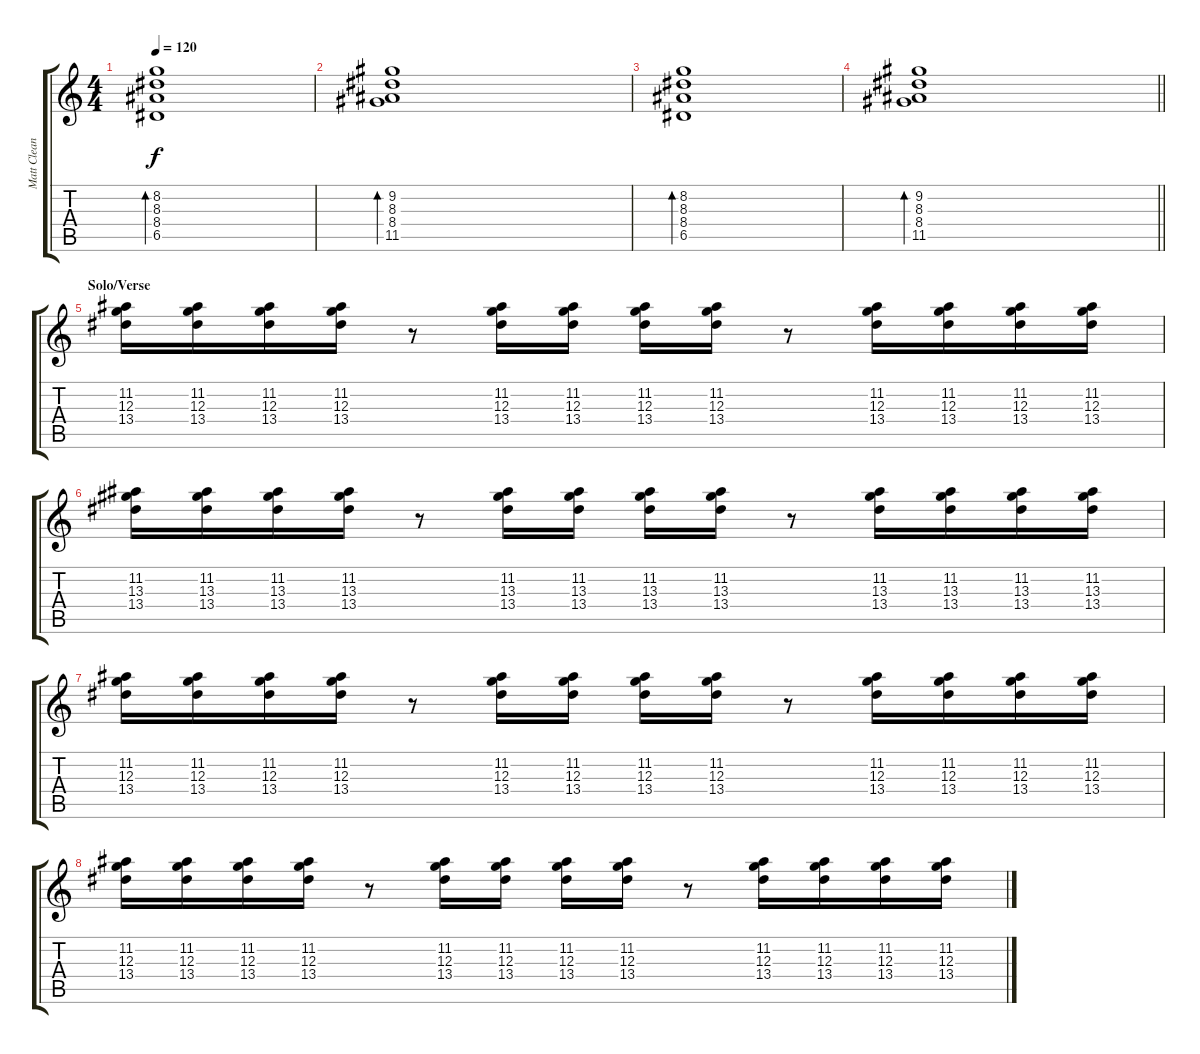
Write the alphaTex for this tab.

\track ("Matt Clean" "Matt Clean") {instrument electricguitarclean}
\staff {score tabs}
\tuning (E4 B3 G3 D3 A2 E2) {hide}
\ts (4 4)
\tempo 120
\clef g2
\ks c
(8.2 8.3 8.4 6.5).1{bd 240 dy f} |
(9.2 8.3 8.4 11.5).1{bd 240} |
(8.2 8.3 8.4 6.5).1{bd 240} |
\barLineRight lightlight
(9.2 8.3 8.4 11.5).1{bd 240} |
\section ("" "Solo/Verse")
(11.2 12.3 13.4).16 (11.2 12.3 13.4).16 (11.2 12.3 13.4).16 (11.2 12.3 13.4).16 r.8 (11.2 12.3 13.4).16 (11.2 12.3 13.4).16 (11.2 12.3 13.4).16 (11.2 12.3 13.4).16 r.8 (11.2 12.3 13.4).16 (11.2 12.3 13.4).16 (11.2 12.3 13.4).16 (11.2 12.3 13.4).16 |
(11.2 13.3 13.4).16 (11.2 13.3 13.4).16 (11.2 13.3 13.4).16 (11.2 13.3 13.4).16 r.8 (11.2 13.3 13.4).16 (11.2 13.3 13.4).16 (11.2 13.3 13.4).16 (11.2 13.3 13.4).16 r.8 (11.2 13.3 13.4).16 (11.2 13.3 13.4).16 (11.2 13.3 13.4).16 (11.2 13.3 13.4).16 |
(11.2 12.3 13.4).16 (11.2 12.3 13.4).16 (11.2 12.3 13.4).16 (11.2 12.3 13.4).16 r.8 (11.2 12.3 13.4).16 (11.2 12.3 13.4).16 (11.2 12.3 13.4).16 (11.2 12.3 13.4).16 r.8 (11.2 12.3 13.4).16 (11.2 12.3 13.4).16 (11.2 12.3 13.4).16 (11.2 12.3 13.4).16 |
(11.2 12.3 13.4).16 (11.2 12.3 13.4).16 (11.2 12.3 13.4).16 (11.2 12.3 13.4).16 r.8 (11.2 12.3 13.4).16 (11.2 12.3 13.4).16 (11.2 12.3 13.4).16 (11.2 12.3 13.4).16 r.8 (11.2 12.3 13.4).16 (11.2 12.3 13.4).16 (11.2 12.3 13.4).16 (11.2 12.3 13.4).16
